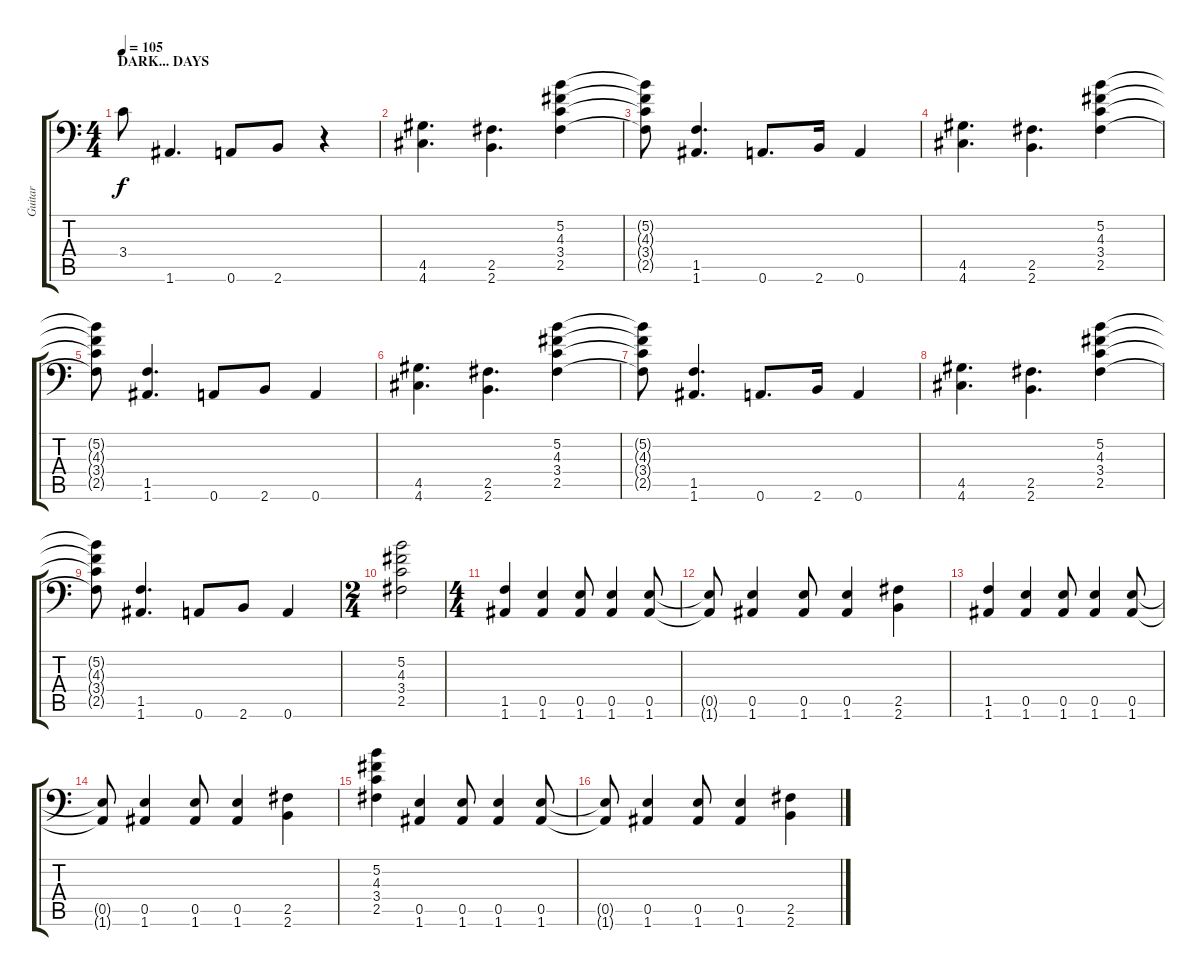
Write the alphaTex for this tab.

\track ("Guitar" "Guitar") {instrument distortionguitar}
\staff {score tabs}
\tuning (B3 Gb3 D3 A2 E2 A1) {hide}
\ts (4 4)
\section ("" "DARK... DAYS")
\tempo 105
\clef f4
\ks c
3.4{t}.8{dy f} 1.6.4{d} 0.6.8 2.6.8 r.4 |
(4.5 4.6).4{d} (2.5 2.6).4{d} (5.2 4.3 3.4 2.5).4 |
(5.2{t} 4.3{t} 3.4{t} 2.5{t}).8 (1.5 1.6).4{d} 0.6.8{d} 2.6.16 0.6.4 |
(4.5 4.6).4{d} (2.5 2.6).4{d} (5.2 4.3 3.4 2.5).4 |
(5.2{t} 4.3{t} 3.4{t} 2.5{t}).8 (1.5 1.6).4{d} 0.6.8 2.6.8 0.6.4 |
(4.5 4.6).4{d} (2.5 2.6).4{d} (5.2 4.3 3.4 2.5).4 |
(5.2{t} 4.3{t} 3.4{t} 2.5{t}).8 (1.5 1.6).4{d} 0.6.8{d} 2.6.16 0.6.4 |
(4.5 4.6).4{d} (2.5 2.6).4{d} (5.2 4.3 3.4 2.5).4 |
(5.2{t} 4.3{t} 3.4{t} 2.5{t}).8 (1.5 1.6).4{d} 0.6.8 2.6.8 0.6.4 |
\ts (2 4)
(5.2 4.3 3.4 2.5).2 |
\ts (4 4)
(1.5 1.6).4 (0.5 1.6).4 (0.5 1.6).8 (0.5 1.6).4 (0.5 1.6).8 |
(0.5{t} 1.6{t}).8 (0.5 1.6).4 (0.5 1.6).8 (0.5 1.6).4 (2.5 2.6).4 |
(1.5 1.6).4 (0.5 1.6).4 (0.5 1.6).8 (0.5 1.6).4 (0.5 1.6).8 |
(0.5{t} 1.6{t}).8 (0.5 1.6).4 (0.5 1.6).8 (0.5 1.6).4 (2.5 2.6).4 |
(5.2 4.3 3.4 2.5).4 (0.5 1.6).4 (0.5 1.6).8 (0.5 1.6).4 (0.5 1.6).8 |
(0.5{t} 1.6{t}).8 (0.5 1.6).4 (0.5 1.6).8 (0.5 1.6).4 (2.5 2.6).4
